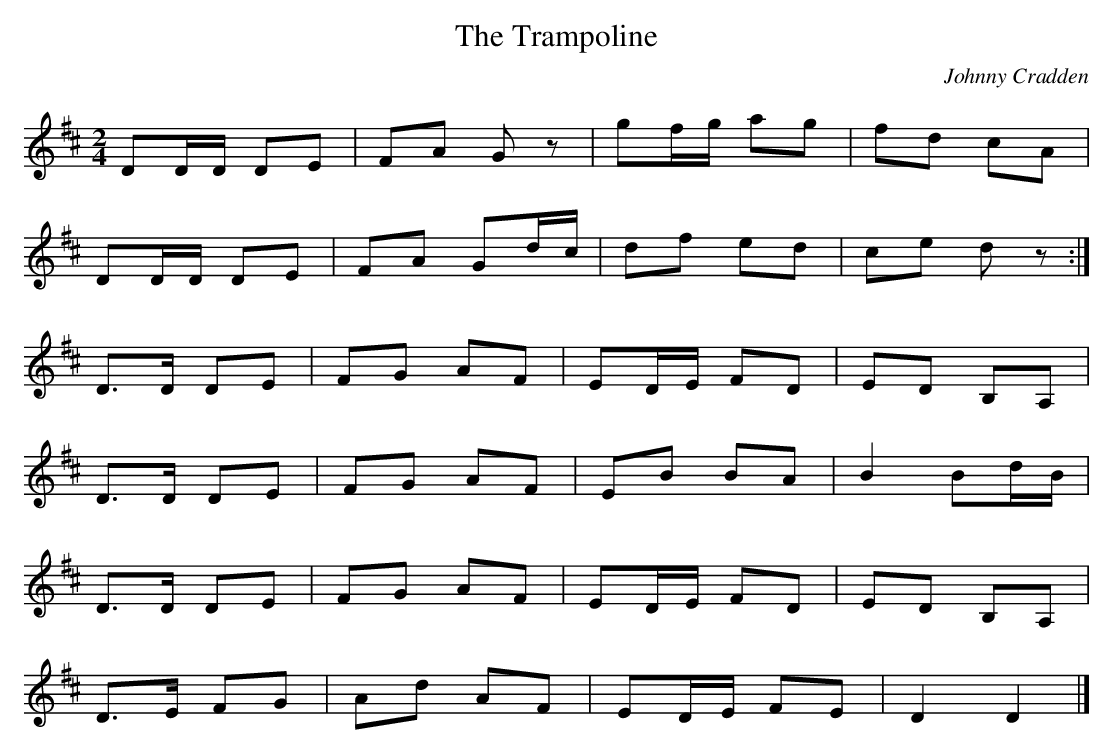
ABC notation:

X:1
T:Trampoline, The
C:Johnny Cradden
M:2/4
L:1/8
K:D
DD/D/ DE | FA Gz    | gf/g/ ag | fd cA    |
DD/D/ DE | FA Gd/c/ | df    ed | ce dz   :|
D>D   DE | FG AF    | ED/E/ FD | ED B,A,  |
D>D   DE | FG AF    | EB    BA | B2 Bd/B/ |
D>D   DE | FG AF    | ED/E/ FD | ED B,A,  |
D>E   FG | Ad AF    | ED/E/ FE | D2 D2   |]
